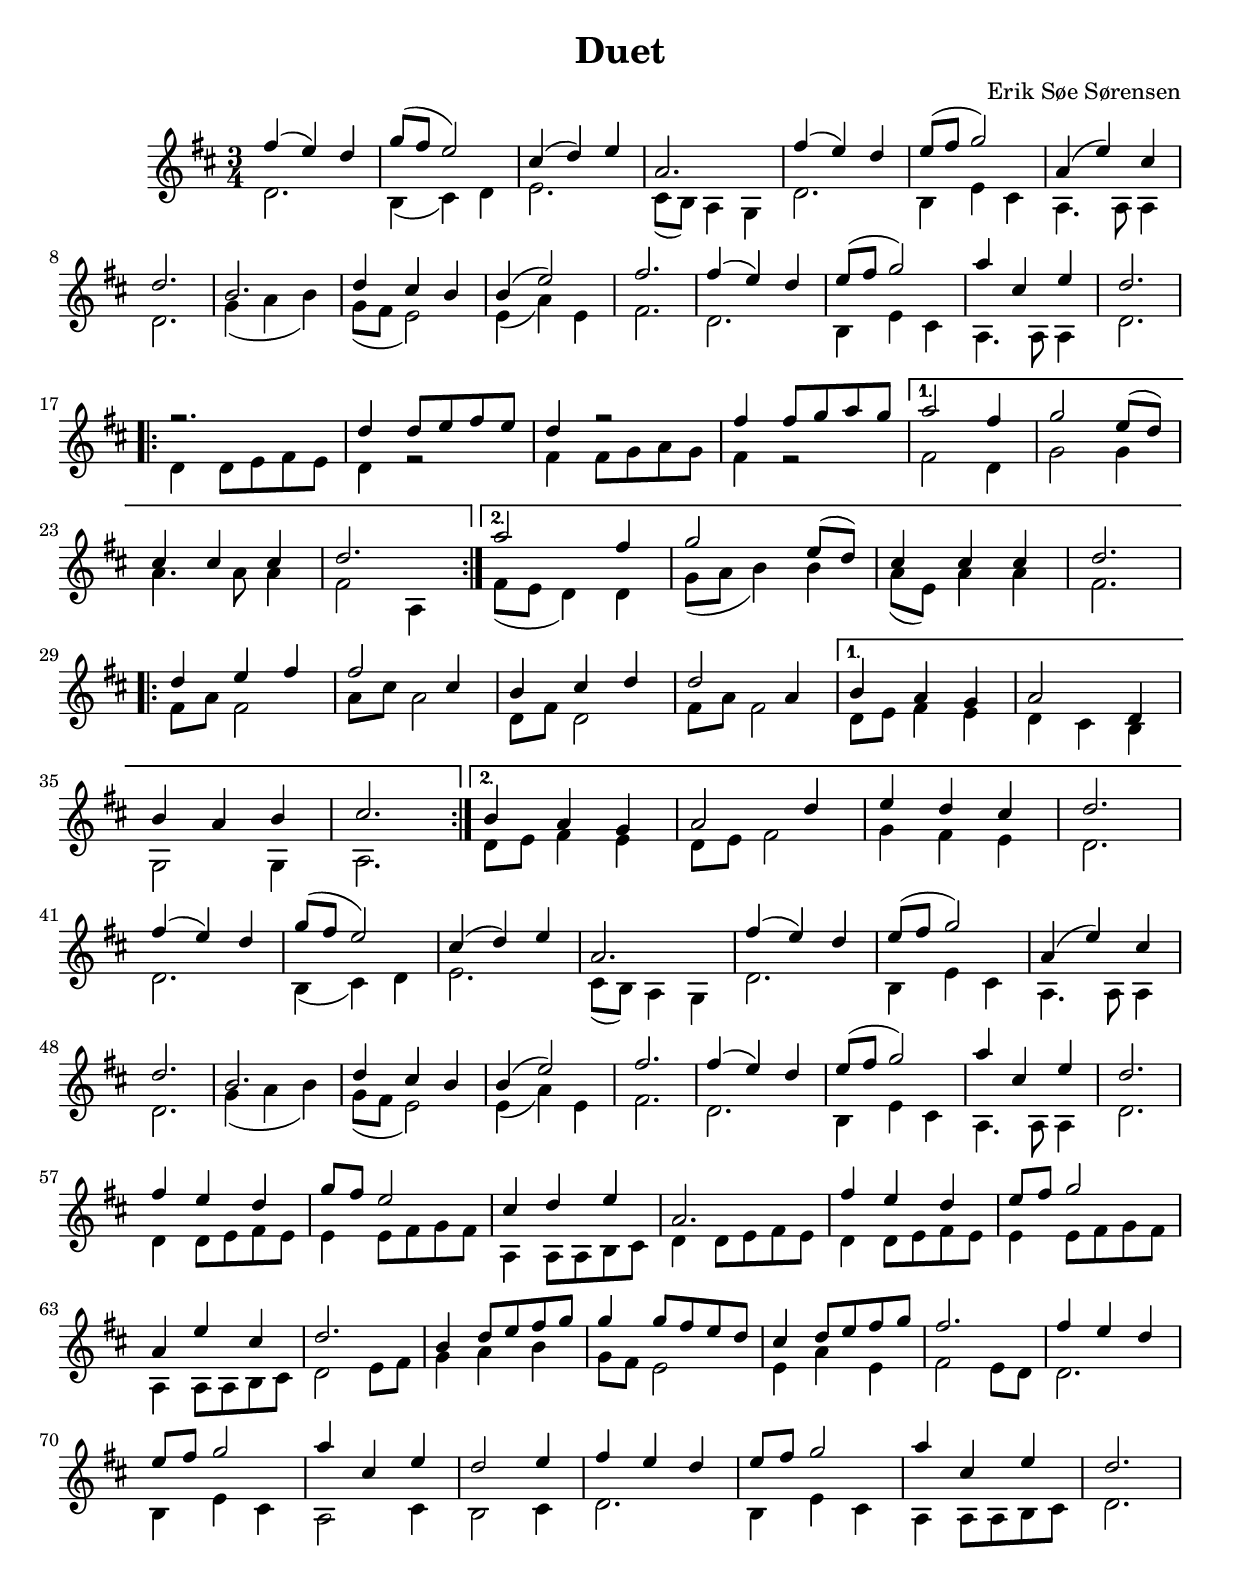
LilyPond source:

				% Komponeret 26/10-19
				% Erik Søe Sørensen

%% Mål: Duet, 2 violiner, 3/4 takt.
%\include "event-listener.ly"

\version "2.18.2"
\header {
  title = "Duet"
  composer = "Erik Søe Sørensen"
}

PartOne = {
      %% "A"
      %% I ii V I
      <<
      	\context Voice = "Violin 1" \relative {|e'4( d) c | f8( e d2)}
	\context Voice = "Violin 2" \relative {|c2. | a4( b) c }
      >>
      <<
	\context Voice = "Violin 1" \relative {|b4( c) d | g,2.}
	\context Voice = "Violin 2" \relative {|d2. | b8( a) g4 f  }
      >>
      %% I ii V I
      <<
      	\context Voice = "Violin 1" \relative {|e'4( d) c | d8( e f2)}
	\context Voice = "Violin 2" \relative {|c2. | a4 d b }
      >>
      <<
	\context Voice = "Violin 1" \relative {|g4( d') b | c2. }
	\context Voice = "Violin 2" \relative {|g,4. g8 g4 | c2. }
      >>

      %% "B"
      %% IV IV V vi(?)
      <<
      	\context Voice = "Violin 1" \relative {|a2. | c4 b a}
      	\context Voice = "Violin 2" \relative {|f4( g a) | f8( e d2)}
      >>
      <<
       	\context Voice = "Violin 1" \relative {|a4( d2) | e2.}
       	\context Voice = "Violin 2" \relative {|d4( g) d | e2.}
       >>

      %% "A"
      %% I ii V I
      <<
	\context Voice = "Violin 1" \relative {|e'4( d) c | d8( e f2)}
	\context Voice = "Violin 2" \relative {|c2. | a4 d b }
      >>
      <<
	\context Voice = "Violin 1" \relative {|g'4 b, d | c2. }
	\context Voice = "Violin 2" \relative {|g,4. g8 g4 | c2. }
      >>
    }

PartTwo = {
  \repeat volta 2 {
      %% "C", rep.1
      %% I I I I
      <<
	\context Voice = "Violin 1" \relative {|r2. | c'4 c8 d e d}
	\context Voice = "Violin 2" \relative {|c4 c8 d e d | c4 r2 |}
      >>
      <<
	\context Voice = "Violin 1" \relative {|c'4 r2 | e4 e8 f g f }
	\context Voice = "Violin 2" \relative {|e4 e8 f g f | e4 r2}
      >>
    } \alternative {
      {%% I IV V I
      <<
	\context Voice = "Violin 1" \relative {|g'2 e4 | f2 d8( c8)}
	\context Voice = "Violin 2" \relative {|e2  c4 | f2 f4|}
      >>
      <<
	\context Voice = "Violin 1" \relative {|b4 b b | c2.}
	\context Voice = "Violin 2" \relative {|g4. g8 g4 | e2 g,4}
      >>}

      {%% I IV V I
     <<
     	\context Voice = "Violin 1" \relative {|g'2 e4 | f2 d8( c8)}
     	\context Voice = "Violin 2" \relative {|e8( d8 c4) c4 | f8( g8 a4) a4|}
     >>
     <<
     	\context Voice = "Violin 1" \relative {|b4 b b | c2.}
     	\context Voice = "Violin 2" \relative {|g8( d8) g4 g4 | e2.}
     >>}
      % <<
      % 	%\context Voice = "Violin 1" \relative {|g'4 g8 g8 f8 e8 | f4 f8 f d c}
      % 	\context Voice = "Violin 1" \relative {|g'4 g8 f8 e4 | f4 f8 d c4}
      % 	%\context Voice = "Violin 2" \relative {|c2 d8 e8| f2 f8 f8|}
      % 	\context Voice = "Violin 2" \relative {|c4. d8 c4| f2 f4|}
      % >>
      % <<
      % 	\context Voice = "Violin 1" \relative {|b4 b8 b8 b4 | c2.}
      % 	\context Voice = "Violin 2" \relative {|g4. d8 g4 | e2.}
      % >>}
      }
    }

PartThree = {
  \repeat volta 2 {
      %% "D"
      %% I ii vi I
      <<
	\context Voice = "Violin 1" \relative {|c'4 d e | e2 b4| a4 b c | c2 g4|}
	\context Voice = "Violin 2" \relative {|e8 g e2 | g8 b g2 | c,8 e c2 | e8 g e2|}
      >>
      } \alternative {
      %% vi I IV V
      <<
	\context Voice = "Violin 1" \relative {|a4 g f| g2 c,4 | a'4 g a | b2.}
	\context Voice = "Violin 2" \relative {|c8 d e4 d4 | c4 b a |f2 f4|g2.}
      >>

      %% I ii vi I
      % <<
      % 	\context Voice = "Violin 1" \relative {|c'4 d e | e2 b4| a4 b c | c2 g4|}
      % 	\context Voice = "Violin 2" \relative {|e8 g e2 | g8 b g2 | c,8 e c2 | e8 g e2|}
      % >>
      %% vi I IV V
      <<
	\context Voice = "Violin 1" \relative {|a4 g f| g2 c4| d4 c b| c2.}
	\context Voice = "Violin 2" \relative {|c8 d e4 d4 | c8 d8 e2|f4 e d | c2. }
      >>
      }
    }

PartFourSynthesis = {
      %% "A"+"D" synthesis
      %% I I I I
      <<
     	\context Voice = "Violin 1" \relative {|e'4 d c|f8 e d2}
     	\context Voice = "Violin 2" \relative {|c4 c8 d e d | d4 d8 e f e |}
      >>
      <<
     	\context Voice = "Violin 1" \relative {|b4 c d | g,2.}
     	\context Voice = "Violin 2" \relative {|g,4 g8 g a b | c4 c8 d e d |}
      >>
      %% I ii V I
      <<
      	\context Voice = "Violin 1" \relative {|e'4 d c | d8 e f2}
     	\context Voice = "Violin 2" \relative {|c4 c8 d e d | d4 d8 e f e |}
      >>
      <<
      	\context Voice = "Violin 1" \relative {|g4 d' b | c2. }
     	\context Voice = "Violin 2" \relative {|g,4 g8 g a b | c2 d8 e |}
      >>

      %% IV IV V vi(?)
      <<
      	\context Voice = "Violin 1" \relative {|a4 c8 d e f | f4 f8 e d c}
      	\context Voice = "Violin 2" \relative {|f4 g a | f8 e d2}
      >>
      <<
       	\context Voice = "Violin 1" \relative {|b4 c8 d e f | e2.}
       	\context Voice = "Violin 2" \relative {|d4 g d | e2 d8 c}
       >>

      %% I ii V ii
      <<
      	\context Voice = "Violin 1" \relative {|e'4 d c | d8 e f2}
      	\context Voice = "Violin 2" \relative {|c2. | a4 d b }
      >>
      <<
      	\context Voice = "Violin 1" \relative {|g'4 b, d | c2 d4 }
      	\context Voice = "Violin 2" \relative {|g,2 b4 | a2 b4} % D.C
      >>
      %% Repetition, with PAC:
      %% I ii V I
      <<
      	\context Voice = "Violin 1" \relative {|e'4 d c | d8 e f2}
      	\context Voice = "Violin 2" \relative {|c2. | a4 d b }
      >>
      <<
      	\context Voice = "Violin 1" \relative {|g'4 b, d | c2. }
%      	\context Voice = "Violin 2" \relative {|g,2 b4 | c2.} % Replaced with decoration
      	\context Voice = "Violin 2" \relative {|g,4 g8 g a b | c2.}
      >>
  }
musik = \transpose c d' {
    \time 3/4
    \key c \major
    {
      <<
	%% Create voices:
	\context Voice = "Violin 1" {\voiceOne}
	\context Voice = "Violin 2" {\voiceTwo}
      >>

      \PartOne
      \break
      \PartTwo
      \break
      \PartThree
      \break
      \PartOne
      \break
      \PartFourSynthesis

}
  }
\score {
  \musik
  \layout { }
  }
%showLastLength = R1*48
\score {
  \new Staff \with {midiInstrument = #"violin"} {
    \unfoldRepeats \musik
  }
  \midi {
    midiInstrument = violin
    \tempo 4 = 120
  }
}
